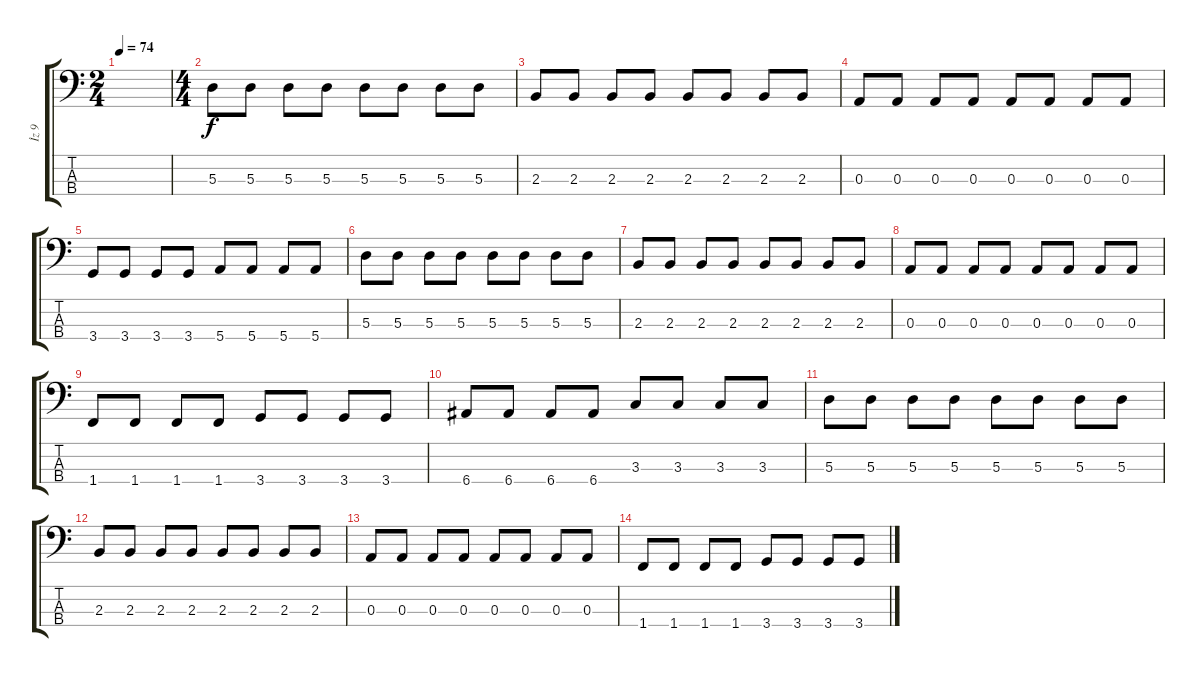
\track ("İz 9" "İz 9") {instrument electricbassfinger}
\staff {score tabs}
\tuning (G2 D2 A1 E1) {hide}
\ts (2 4)
\tempo 74
\clef f4
\ks c
|
\ts (4 4)
5.3.8 5.3.8 5.3.8 5.3.8 5.3.8 5.3.8 5.3.8 5.3.8 |
2.3.8 2.3.8 2.3.8 2.3.8 2.3.8 2.3.8 2.3.8 2.3.8 |
0.3.8 0.3.8 0.3.8 0.3.8 0.3.8 0.3.8 0.3.8 0.3.8 |
3.4.8 3.4.8 3.4.8 3.4.8 5.4.8 5.4.8 5.4.8 5.4.8 |
5.3.8 5.3.8 5.3.8 5.3.8 5.3.8 5.3.8 5.3.8 5.3.8 |
2.3.8 2.3.8 2.3.8 2.3.8 2.3.8 2.3.8 2.3.8 2.3.8 |
0.3.8 0.3.8 0.3.8 0.3.8 0.3.8 0.3.8 0.3.8 0.3.8 |
1.4.8 1.4.8 1.4.8 1.4.8 3.4.8 3.4.8 3.4.8 3.4.8 |
6.4.8 6.4.8 6.4.8 6.4.8 3.3.8 3.3.8 3.3.8 3.3.8 |
5.3.8 5.3.8 5.3.8 5.3.8 5.3.8 5.3.8 5.3.8 5.3.8 |
2.3.8 2.3.8 2.3.8 2.3.8 2.3.8 2.3.8 2.3.8 2.3.8 |
0.3.8 0.3.8 0.3.8 0.3.8 0.3.8 0.3.8 0.3.8 0.3.8 |
1.4.8 1.4.8 1.4.8 1.4.8 3.4.8 3.4.8 3.4.8 3.4.8
